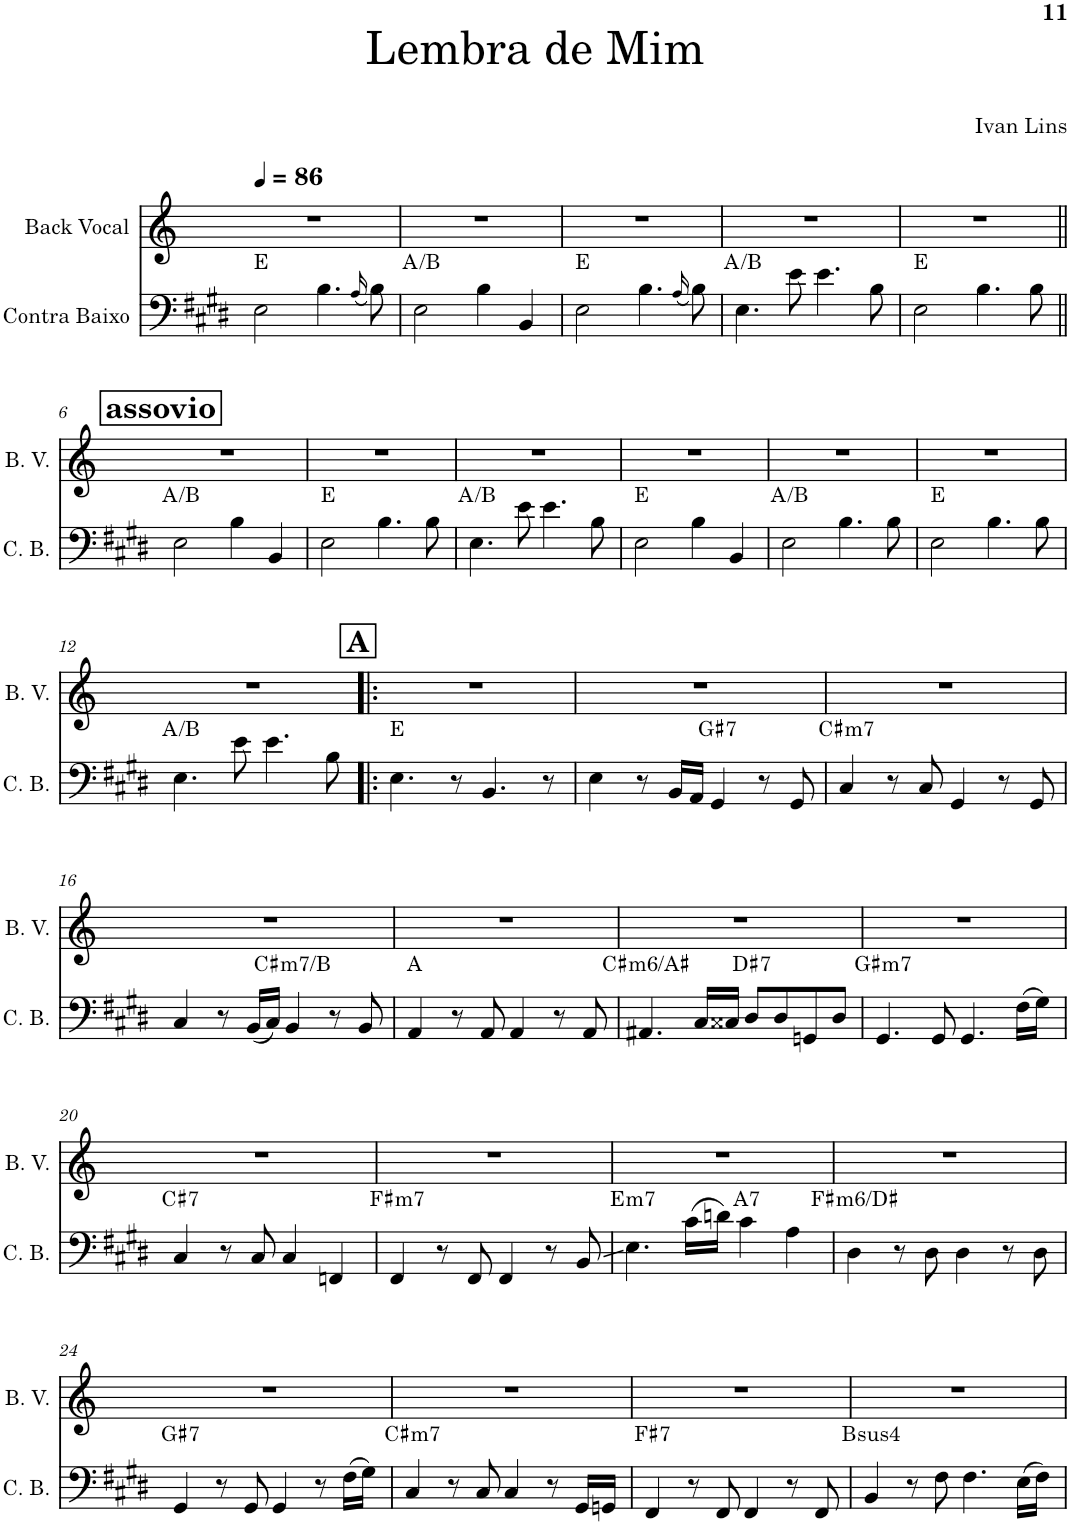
**kern	**harte	**kern
*part2	*part2	*part1
*staff2	*	*staff1
*I"Contra Baixo	*	*I"Back Vocal
*I'C. B.	*	*I'B. V.
!!LO:PB:g=z
*clefF4	*	*clefG2
*Trd7c12	*	*
*k[f#c#g#d#]	*	*k[]
*M4/4	*	*M4/4
*MM86	*	*MM86
=1	=1	=1
2E\	E:maj	1r
4.B\	.	.
(16qA/	.	.
8B\)	.	.
=2	=2	=2
2E\	A:maj/2	1r
4B\	.	.
4BB/	.	.
=3	=3	=3
2E\	E:maj	1r
4.B\	.	.
(16qA/	.	.
8B\)	.	.
=4	=4	=4
4.E\	A:maj/2	1r
8e\	.	.
4.e\	.	.
8B\	.	.
=5	=5	=5
2E\	E:maj	1r
4.B\	.	.
8B\	.	.
!!LO:LB:g=z
!!LO:REH:place=s1:a:B:cj:fs=14:t=assovio
=6||	=6||	=6||
2E\	A:maj/2	1r
4B\	.	.
4BB/	.	.
=7	=7	=7
2E\	E:maj	1r
4.B\	.	.
8B\	.	.
=8	=8	=8
4.E\	A:maj/2	1r
8e\	.	.
4.e\	.	.
8B\	.	.
=9	=9	=9
2E\	E:maj	1r
4B\	.	.
4BB/	.	.
=10	=10	=10
2E\	A:maj/2	1r
4.B\	.	.
8B\	.	.
=11	=11	=11
2E\	E:maj	1r
4.B\	.	.
8B\	.	.
!!LO:LB:g=z
=12	=12	=12
4.E\	A:maj/2	1r
8e\	.	.
4.e\	.	.
8B\	.	.
!!LO:REH:place=s1:a:B:cj:fs=14:t=A
=13!|:	=13!|:	=13!|:
4.E\	E:maj	1r
8r	.	.
4.BB/	.	.
8r	.	.
=14	=14	=14
4E\	.	1r
8r	.	.
16BB/LL	.	.
16AA/JJ	.	.
!	!LO:H:kt=7	!
4GG#/	G#:7	.
8r	.	.
8GG#/	.	.
=15	=15	=15
!	!LO:H:kt=m7	!
4C#/	C#:min7	1r
8r	.	.
8C#/	.	.
4GG#/	.	.
8r	.	.
8GG#/	.	.
!!LO:LB:g=z
=16	=16	=16
4C#/	.	1r
8r	.	.
(16BB/LL	.	.
16C#/JJ)	.	.
!	!LO:H:kt=m7	!
4BB/	C#:min7/b7	.
8r	.	.
8BB/	.	.
=17	=17	=17
4AA/	A:maj	1r
8r	.	.
8AA/	.	.
4AA/	.	.
8r	.	.
8AA/	.	.
=18	=18	=18
!	!LO:H:kt=m6	!
4.AA#X/	C#:min6/6	1r
16C#/LL	.	.
16C##X/JJ	.	.
!	!LO:H:kt=7	!
8D#/L	D#:7	.
8D#/	.	.
8GGn/	.	.
8D#/J	.	.
=19	=19	=19
!	!LO:H:kt=m7	!
4.GG#/	G#:min7	1r
8GG#/	.	.
4.GG#/	.	.
(16F#\LL	.	.
16G#\JJ)	.	.
!!LO:LB:g=z
=20	=20	=20
!	!LO:H:kt=7	!
4C#/	C#:7	1r
8r	.	.
8C#/	.	.
4C#/	.	.
4FFn/	.	.
=21	=21	=21
!	!LO:H:kt=m7	!
4FF#/	F#:min7	1r
8r	.	.
8FF#/	.	.
4FF#/	.	.
8r	.	.
8BB/	.	.
=22	=22	=22
!	!LO:H:kt=m7	!
4.E\	E:min7	1r
(16c#\LL	.	.
16dn\JJ)	.	.
!	!LO:H:kt=7	!
4c#\	A:7	.
4A\	.	.
=23	=23	=23
!	!LO:H:kt=m6	!
4D#\	F#:min6/6	1r
8r	.	.
8D#\	.	.
4D#\	.	.
8r	.	.
8D#\	.	.
!!LO:LB:g=z
=24	=24	=24
!	!LO:H:kt=7	!
4GG#/	G#:7	1r
8r	.	.
8GG#/	.	.
4GG#/	.	.
8r	.	.
(16F#\LL	.	.
16G#\JJ)	.	.
=25	=25	=25
!	!LO:H:kt=m7	!
4C#/	C#:min7	1r
8r	.	.
8C#/	.	.
4C#/	.	.
8r	.	.
16GG#/LL	.	.
16GGn/JJ	.	.
=26	=26	=26
!	!LO:H:kt=7	!
4FF#/	F#:7	1r
8r	.	.
8FF#/	.	.
4FF#/	.	.
8r	.	.
8FF#/	.	.
=27	=27	=27
!	!LO:H:kt=4	!
4BB/	B:sus4	1r
8r	.	.
8F#\	.	.
4.F#\	.	.
(16E\LL	.	.
16F#\JJ)	.	.
=	=	=
*-	*-	*-
